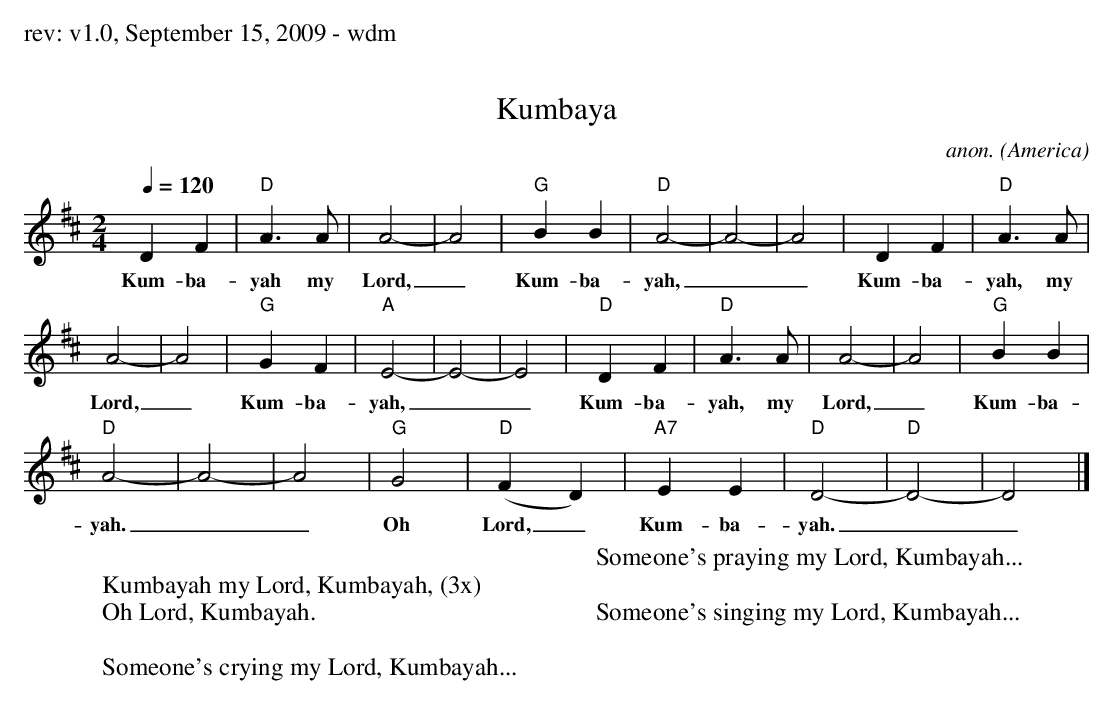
X:1
T:Kumbaya
C:anon.
O:America
M:2/4
L:1/4
Q:1/4=120
K:D
DF|"D"A>A|A2-|A2|"G"BB|"D"A2-|A2-|A2|DF|"D"A>A|
w:Kum-ba-yah my Lord,_ Kum-ba-yah,__ Kum-ba-yah, my
A2-|A2|"G"GF|"A"E2-|E2-|E2|"D"DF|"D"A>A|A2-|A2|"G"BB|
w:Lord,_ Kum-ba-yah,__ Kum-ba-yah, my Lord,_ Kum-ba-
"D"A2-|A2-|A2|"G"G2|"D"(FD)|"A7"EE|"D"D2-|"D"D2-|D2|]
w:yah.__ Oh Lord, _ Kum-ba-yah.__
W:
W:Kumbayah my Lord, Kumbayah, (3x)
W:Oh Lord, Kumbayah.
W:
W:Someone's crying my Lord, Kumbayah...
W:
W:Someone's praying my Lord, Kumbayah...
W:
W:Someone's singing my Lord, Kumbayah...
